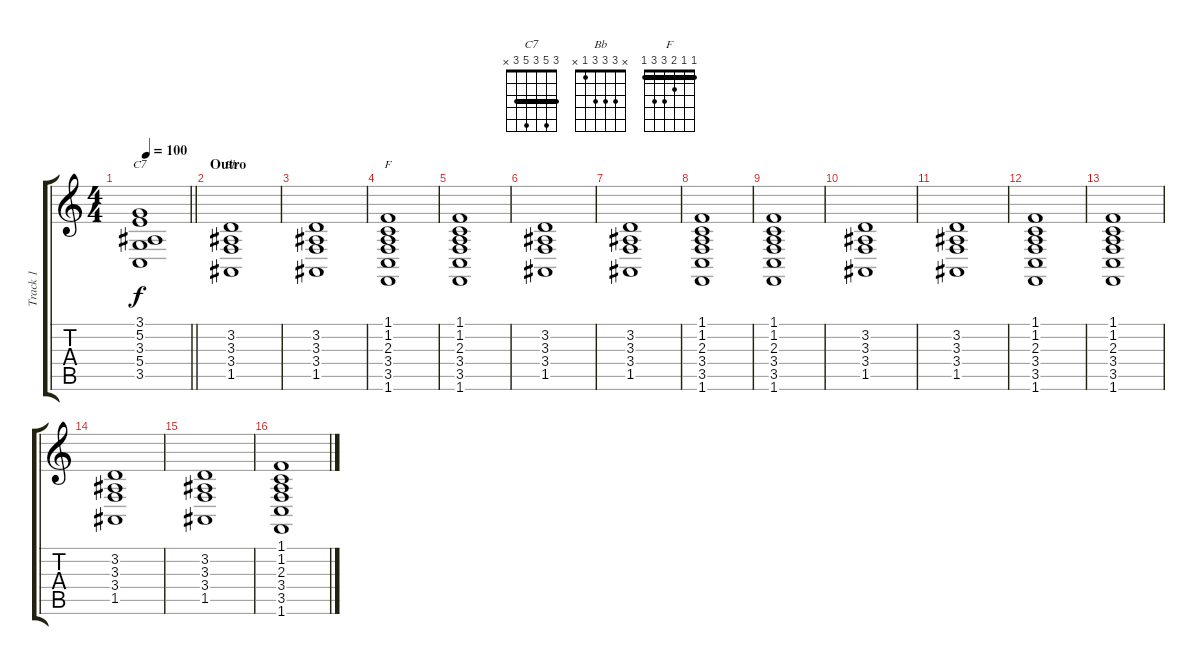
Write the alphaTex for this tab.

\track ("Track 1" "Track 1") {instrument cello}
\staff {score tabs}
\tuning (E4 B3 G3 D3 A2 E2) {hide}
\chord ("C7" 3 5 3 5 3 x) {barre 3}
\chord ("Bb" x 3 3 3 1 x)
\chord ("F" 1 1 2 3 3 1) {barre 1}
\ts (4 4)
\tempo 100
\clef g2
\barLineRight lightlight
\ks c
(3.1 5.2 3.3 5.4 3.5).1{ch "C7" dy f} |
\section ("" "Outro")
(3.2 3.3 3.4 1.5).1{ch "Bb"} |
(3.2 3.3 3.4 1.5).1 |
(1.1 1.2 2.3 3.4 3.5 1.6).1{ch "F"} |
(1.1 1.2 2.3 3.4 3.5 1.6).1 |
(3.2 3.3 3.4 1.5).1 |
(3.2 3.3 3.4 1.5).1 |
(1.1 1.2 2.3 3.4 3.5 1.6).1 |
(1.1 1.2 2.3 3.4 3.5 1.6).1 |
(3.2 3.3 3.4 1.5).1 |
(3.2 3.3 3.4 1.5).1 |
(1.1 1.2 2.3 3.4 3.5 1.6).1 |
(1.1 1.2 2.3 3.4 3.5 1.6).1 |
(3.2 3.3 3.4 1.5).1 |
(3.2 3.3 3.4 1.5).1 |
(1.1 1.2 2.3 3.4 3.5 1.6).1
